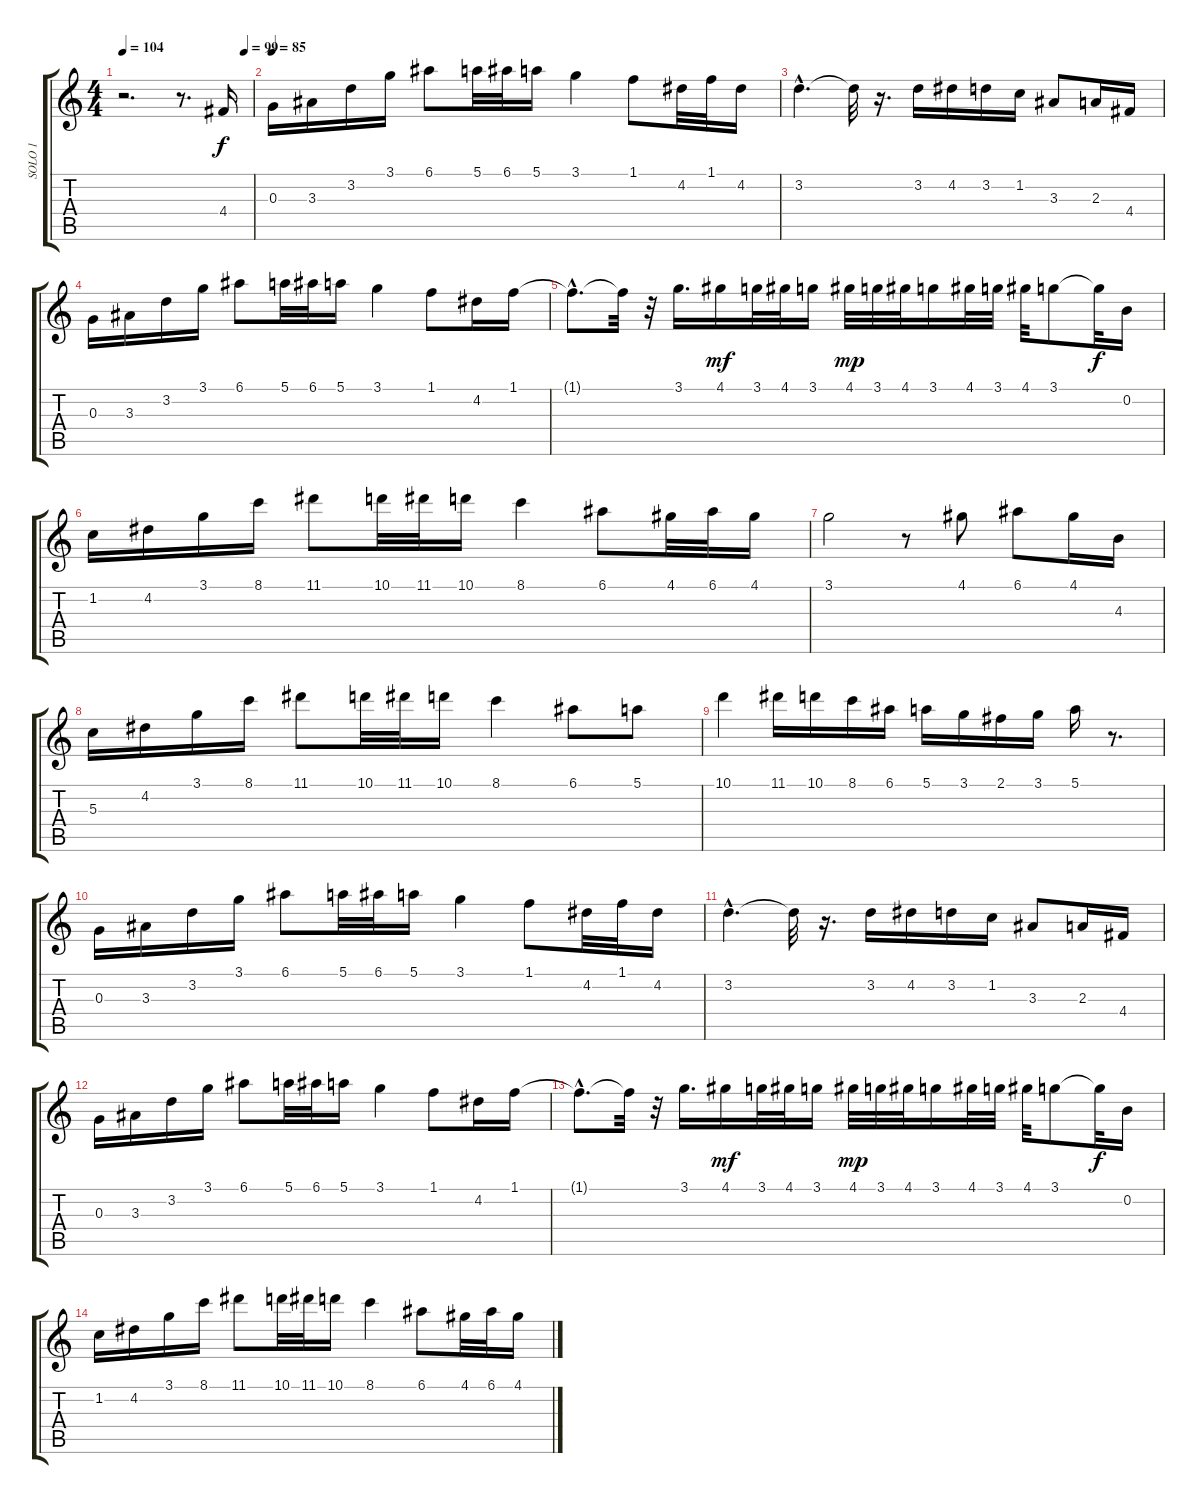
\track ("SOLO 1" "SOLO 1") {instrument acousticguitarsteel}
\staff {score tabs}
\tuning (E4 B3 G3 D3 A2 E2) {hide}
\ts (4 4)
\tempo 104
\tempo (99 0.9375)
\tempo 104
\clef g2
\ks c
r.2{d dy f instrument acousticguitarsteel} r.8{d} 4.4.16 |
\tempo 85
0.3.16 3.3.16 3.2.16 3.1.16 6.1.8 5.1.32 6.1.32 5.1.16 3.1.4 1.1.8 4.2.32 1.1.32 4.2.16 |
3.2{hac}.4{d} 3.2{t}.32 r.16{d} 3.2.16 4.2.16 3.2.16 1.2.16 3.3.8 2.3.16 4.4.16 |
0.3.16 3.3.16 3.2.16 3.1.16 6.1.8 5.1.32 6.1.32 5.1.16 3.1.4 1.1.8 4.2.16 1.1.16 |
1.1{hac t}.8{d} 1.1{t}.32 r.32 3.1.16{d} 4.1.16{dy mf} 3.1.32 4.1.32 3.1.16 4.1.32{dy mp} 3.1.32 4.1.32 3.1.16 4.1.32 3.1.32 4.1.32 3.1.8 3.1{t}.32{dy f} 0.2.16 |
1.2.16 4.2.16 3.1.16 8.1.16 11.1.8 10.1.32 11.1.32 10.1.16 8.1.4 6.1.8 4.1.32 6.1.32 4.1.16 |
3.1.2 r.8 4.1.8 6.1.8 4.1.16 4.3.16 |
5.3.16 4.2.16 3.1.16 8.1.16 11.1.8 10.1.32 11.1.32 10.1.16 8.1.4 6.1.8 5.1.8 |
10.1.4 11.1.16 10.1.16 8.1.16 6.1.16 5.1.16 3.1.16 2.1.16 3.1.16 5.1.16 r.8{d} |
0.3.16 3.3.16 3.2.16 3.1.16 6.1.8 5.1.32 6.1.32 5.1.16 3.1.4 1.1.8 4.2.32 1.1.32 4.2.16 |
3.2{hac}.4{d} 3.2{t}.32 r.16{d} 3.2.16 4.2.16 3.2.16 1.2.16 3.3.8 2.3.16 4.4.16 |
0.3.16 3.3.16 3.2.16 3.1.16 6.1.8 5.1.32 6.1.32 5.1.16 3.1.4 1.1.8 4.2.16 1.1.16 |
1.1{hac t}.8{d} 1.1{t}.32 r.32 3.1.16{d} 4.1.16{dy mf} 3.1.32 4.1.32 3.1.16 4.1.32{dy mp} 3.1.32 4.1.32 3.1.16 4.1.32 3.1.32 4.1.32 3.1.8 3.1{t}.32{dy f} 0.2.16 |
1.2.16 4.2.16 3.1.16 8.1.16 11.1.8 10.1.32 11.1.32 10.1.16 8.1.4 6.1.8 4.1.32 6.1.32 4.1.16
